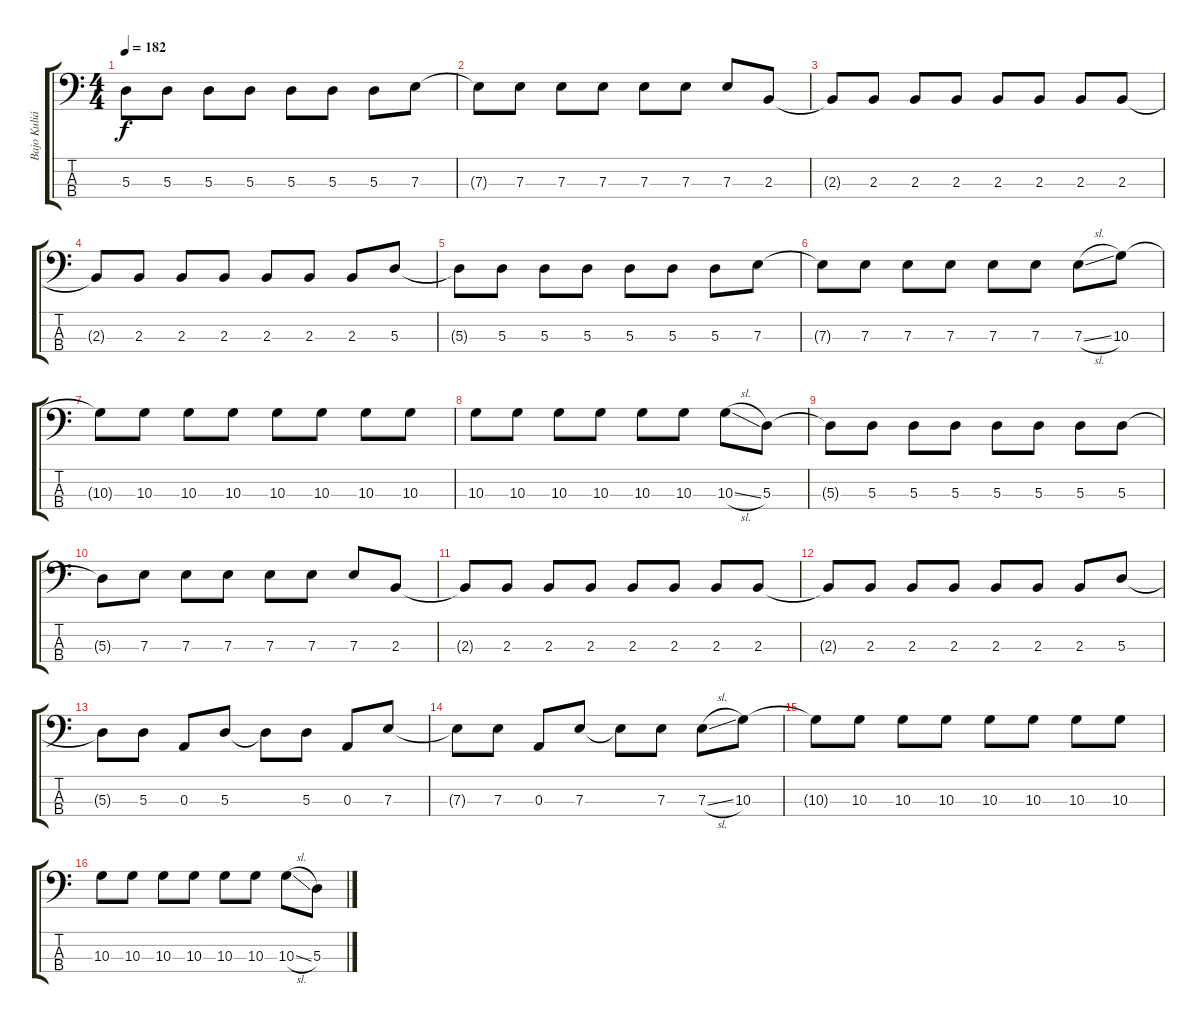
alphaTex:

\track ("Bajo Kuliáo" "Bajo Kuliá") {instrument electricbasspick}
\staff {score tabs}
\tuning (G2 D2 A1 E1) {hide}
\ts (4 4)
\tempo 182
\clef f4
\ks c
5.3{t}.8{dy f} 5.3.8 5.3.8 5.3.8 5.3.8 5.3.8 5.3.8 7.3.8 |
7.3{t}.8 7.3.8 7.3.8 7.3.8 7.3.8 7.3.8 7.3.8 2.3.8 |
2.3{t}.8 2.3.8 2.3.8 2.3.8 2.3.8 2.3.8 2.3.8 2.3.8 |
2.3{t}.8 2.3.8 2.3.8 2.3.8 2.3.8 2.3.8 2.3.8 5.3.8 |
5.3{t}.8 5.3.8 5.3.8 5.3.8 5.3.8 5.3.8 5.3.8 7.3.8 |
7.3{t}.8 7.3.8 7.3.8 7.3.8 7.3.8 7.3.8 7.3{sl}.8 10.3.8 |
10.3{t}.8 10.3.8 10.3.8 10.3.8 10.3.8 10.3.8 10.3.8 10.3.8 |
10.3.8 10.3.8 10.3.8 10.3.8 10.3.8 10.3.8 10.3{sl}.8 5.3.8 |
5.3{t}.8 5.3.8 5.3.8 5.3.8 5.3.8 5.3.8 5.3.8 5.3.8 |
5.3{t}.8 7.3.8 7.3.8 7.3.8 7.3.8 7.3.8 7.3.8 2.3.8 |
2.3{t}.8 2.3.8 2.3.8 2.3.8 2.3.8 2.3.8 2.3.8 2.3.8 |
2.3{t}.8 2.3.8 2.3.8 2.3.8 2.3.8 2.3.8 2.3.8 5.3.8 |
5.3{t}.8 5.3.8 0.3.8 5.3.8 5.3{t}.8 5.3.8 0.3.8 7.3.8 |
7.3{t}.8 7.3.8 0.3.8 7.3.8 7.3{t}.8 7.3.8 7.3{sl}.8 10.3.8 |
10.3{t}.8 10.3.8 10.3.8 10.3.8 10.3.8 10.3.8 10.3.8 10.3.8 |
10.3.8 10.3.8 10.3.8 10.3.8 10.3.8 10.3.8 10.3{sl}.8 5.3.8
